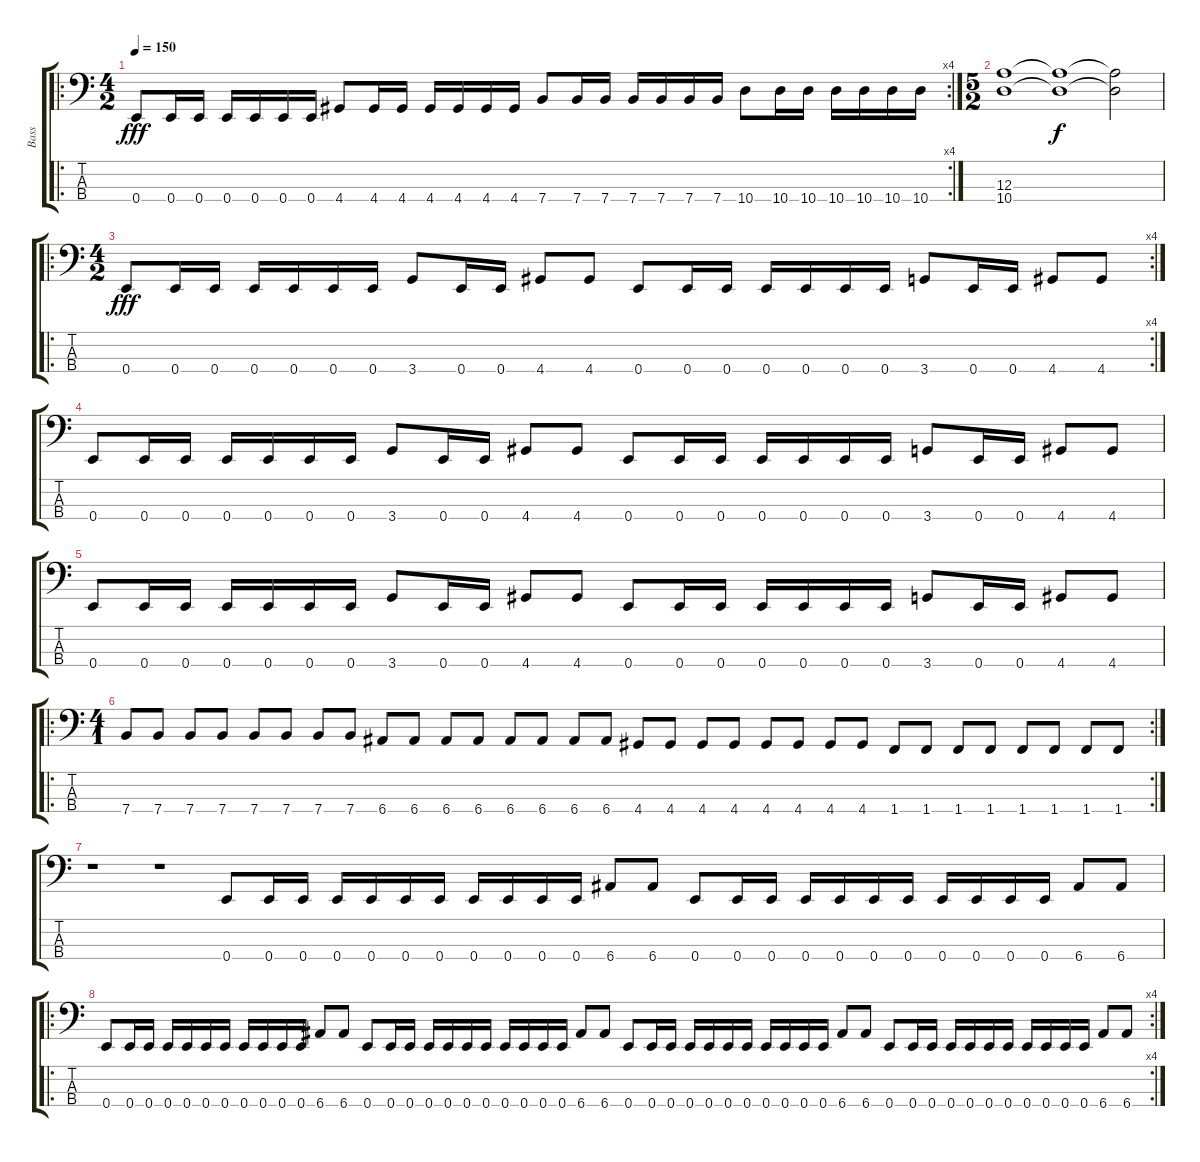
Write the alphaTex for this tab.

\track ("Bass" "Bass") {instrument electricbassfinger}
\staff {score tabs}
\tuning (G2 D2 A1 E1) {hide}
\ro
\rc 4
\ts (4 2)
\tempo 150
\clef f4
\ks c
0.4.8{dy fff} 0.4.16 0.4.16 0.4.16 0.4.16 0.4.16 0.4.16 4.4.8 4.4.16 4.4.16 4.4.16 4.4.16 4.4.16 4.4.16 7.4.8 7.4.16 7.4.16 7.4.16 7.4.16 7.4.16 7.4.16 10.4.8 10.4.16 10.4.16 10.4.16 10.4.16 10.4.16 10.4.16 |
\ts (5 2)
(12.3 10.4).1 (12.3{t} 10.4{t}).1{dy f} (12.3{t} 10.4{t}).2 |
\ro
\rc 4
\ts (4 2)
0.4.8{dy fff} 0.4.16 0.4.16 0.4.16 0.4.16 0.4.16 0.4.16 3.4.8 0.4.16 0.4.16 4.4.8 4.4.8 0.4.8 0.4.16 0.4.16 0.4.16 0.4.16 0.4.16 0.4.16 3.4.8 0.4.16 0.4.16 4.4.8 4.4.8 |
0.4.8 0.4.16 0.4.16 0.4.16 0.4.16 0.4.16 0.4.16 3.4.8 0.4.16 0.4.16 4.4.8 4.4.8 0.4.8 0.4.16 0.4.16 0.4.16 0.4.16 0.4.16 0.4.16 3.4.8 0.4.16 0.4.16 4.4.8 4.4.8 |
0.4.8 0.4.16 0.4.16 0.4.16 0.4.16 0.4.16 0.4.16 3.4.8 0.4.16 0.4.16 4.4.8 4.4.8 0.4.8 0.4.16 0.4.16 0.4.16 0.4.16 0.4.16 0.4.16 3.4.8 0.4.16 0.4.16 4.4.8 4.4.8 |
\ro
\rc 2
\ts (4 1)
7.4.8 7.4.8 7.4.8 7.4.8 7.4.8 7.4.8 7.4.8 7.4.8 6.4.8 6.4.8 6.4.8 6.4.8 6.4.8 6.4.8 6.4.8 6.4.8 4.4.8 4.4.8 4.4.8 4.4.8 4.4.8 4.4.8 4.4.8 4.4.8 1.4.8 1.4.8 1.4.8 1.4.8 1.4.8 1.4.8 1.4.8 1.4.8 |
r.1 r.1 0.4.8 0.4.16 0.4.16 0.4.16 0.4.16 0.4.16 0.4.16 0.4.16 0.4.16 0.4.16 0.4.16 6.4.8 6.4.8 0.4.8 0.4.16 0.4.16 0.4.16 0.4.16 0.4.16 0.4.16 0.4.16 0.4.16 0.4.16 0.4.16 6.4.8 6.4.8 |
\ro
\rc 4
0.4.8 0.4.16 0.4.16 0.4.16 0.4.16 0.4.16 0.4.16 0.4.16 0.4.16 0.4.16 0.4.16 6.4.8 6.4.8 0.4.8 0.4.16 0.4.16 0.4.16 0.4.16 0.4.16 0.4.16 0.4.16 0.4.16 0.4.16 0.4.16 6.4.8 6.4.8 0.4.8 0.4.16 0.4.16 0.4.16 0.4.16 0.4.16 0.4.16 0.4.16 0.4.16 0.4.16 0.4.16 6.4.8 6.4.8 0.4.8 0.4.16 0.4.16 0.4.16 0.4.16 0.4.16 0.4.16 0.4.16 0.4.16 0.4.16 0.4.16 6.4.8 6.4.8
